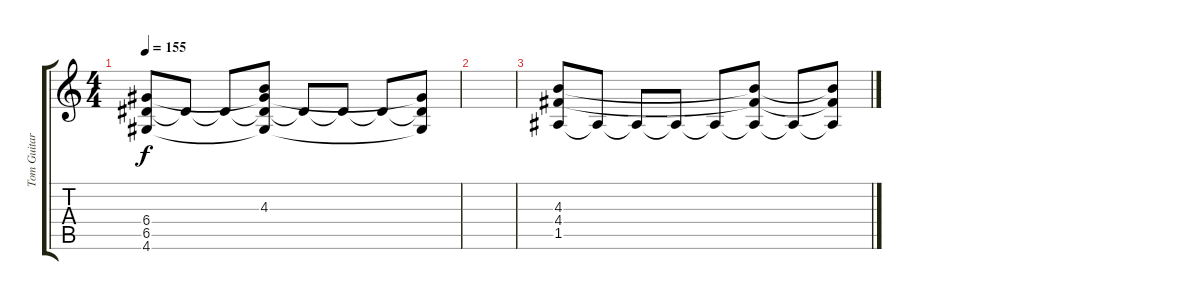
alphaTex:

\track ("Tom Guitar 1" "Tom Guitar") {instrument acousticguitarsteel}
\staff {score tabs}
\tuning (E4 B3 G3 D3 A2 E2) {hide}
\ts (4 4)
\tempo 155
\clef g2
\ks c
(6.4 6.5 4.6).8{dy f} 6.5{t}.8 6.5{t}.8 (4.3{t} 6.4{t} 6.5{t} 4.6{t}).8 6.5{t}.8 6.5{t}.8 6.5{t}.8 (6.4{t} 6.5{t} 4.6{t}).8 |
|
(4.3 4.4 1.5).8 1.5{t}.8 1.5{t}.8 1.5{t}.8 1.5{t}.8 (4.3{t} 4.4{t} 1.5{t}).8 1.5{t}.8 (4.3{t} 4.4{t} 1.5{t}).8
